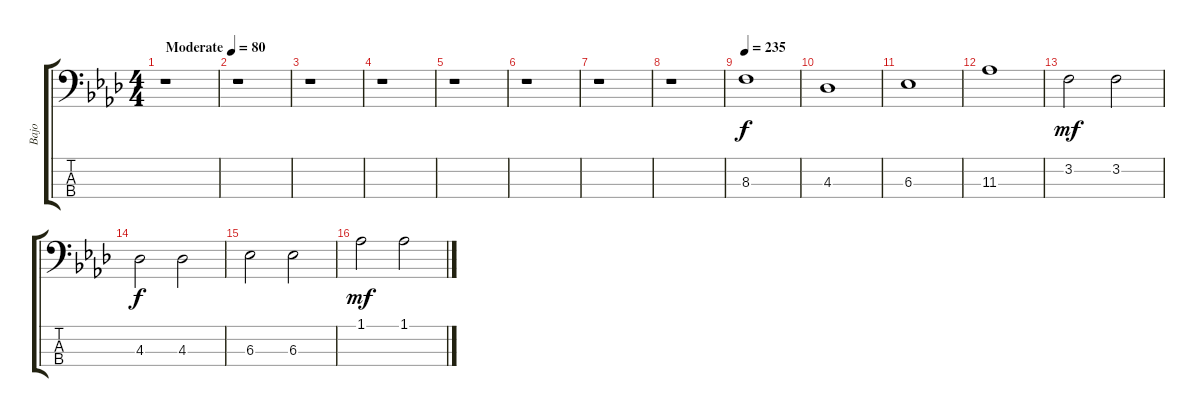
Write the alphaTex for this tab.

\track ("Bajo" "Bajo") {instrument electricbasspick}
\staff {score tabs}
\tuning (G2 D2 A1 E1) {hide}
\ts (4 4)
\tempo (80 "Moderate")
\clef f4
\ks ab
r.1{dy f instrument electricbasspick} |
r.1 |
r.1 |
r.1 |
r.1 |
r.1 |
r.1 |
r.1 |
\tempo 235
8.3.1 |
4.3.1 |
6.3.1 |
11.3.1 |
3.2.2{dy mf} 3.2.2 |
4.3.2{dy f} 4.3.2 |
6.3.2 6.3.2 |
1.1.2{dy mf} 1.1.2
